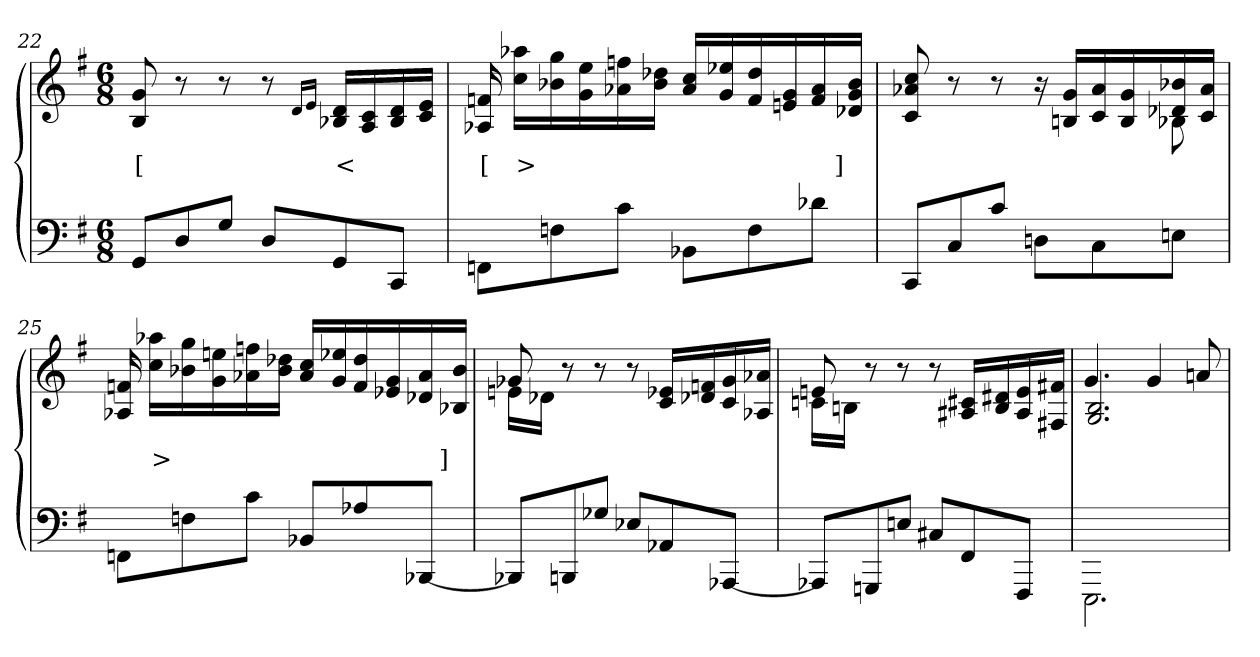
**kern	**kern	**text
*part2	*part1	*part1
*staff2	*staff1	*staff1
*clefF4	*clefG2	*
*k[f#]	*k[f#]	*
*M6/8	*M6/8	*
=22	=22	=22
8GGL	8g 8B	[
8D	8r	.
8GJ	8r	.
8DL	8r	.
.	16qdL	.
.	16qeJ	.
8GG	16d 16B-XLL	<
.	16c 16A	.
8CCJ	16d 16B-	.
.	16e 16cJJ	.
=23	=23	=23
8FFnL	16fn 16A-X	[
.	16aa- 16ccLL	>
8Fn	16gg 16b-X	.
.	16ee 16g	.
8cJ	16ffn 16a-	.
.	16dd-X 16b-JJ	.
8BB-XL	16cc 16a-LL	.
.	16ee-X 16g	.
8F	16dd- 16f	.
.	16g 16en	.
8d-XJ	16a- 16f	.
.	16b- 16g 16d-JJ	]
=24	=24	=24
*	*^	*
8CCL	8cc 8a-X 8c	8ryy	.
*	*v	*v	*
8C	8r	.
8cJ	8r	.
8DnL	16r	.
.	16g 16BnLL	.
8C	16a- 16c	.
.	16g 16B	.
*	*^	*
8EnJ	16b-X 16d-X	8B-	.
.	16a- 16cJJ	.	.
*	*v	*v	*
=25	=25	=25
8FFnL	16fn 16A-X	.
.	16aa- 16ccLL	>
8Fn	16gg 16b-X	.
.	16een 16g	.
8cJ	16ffn 16a-	.
.	16dd-X 16b-JJ	.
8BB-XL	16cc 16a-LL	.
.	16ee-X 16g	.
8A-X	16dd- 16f	.
.	16g 16e-	.
[8BBB-J	16a- 16d-	.
.	16b- 16B-JJ	]
=26	=26	=26
*	*^	*
8BBB-XL]	8g-X	16enLL	.
.	.	16d-JJ	.
8BBBn	8r	2ryy	.
8G-XJ	8r	.	.
8E-XL	8r	.	.
8AA-X	16e-X 16cLL	.	.
.	16fn 16d-X	.	.
[8AAA-J	16g- 16c	8ryy	.
.	16a-X 16A-XJJ	.	.
=27	=27	=27	=27
8AAA-XL]	8en	16cnLL	.
.	.	16BnJJ	.
8GGGn	8r	2ryy	.
8EnJ	8r	.	.
8C#XL	8r	.	.
8FF#	16c#X 16A#XLL	.	.
.	16d#X 16B	.	.
8FFF#J	16e 16A#	8ryy	.
.	16f#X 16F#XJJ	.	.
=28	=28	=28	=28
2.EEE\	4.g	2.B/ 2.G	.
.	4g	.	.
.	8an	.	.
*	*v	*v	*
=	=	=
*-	*-	*-
